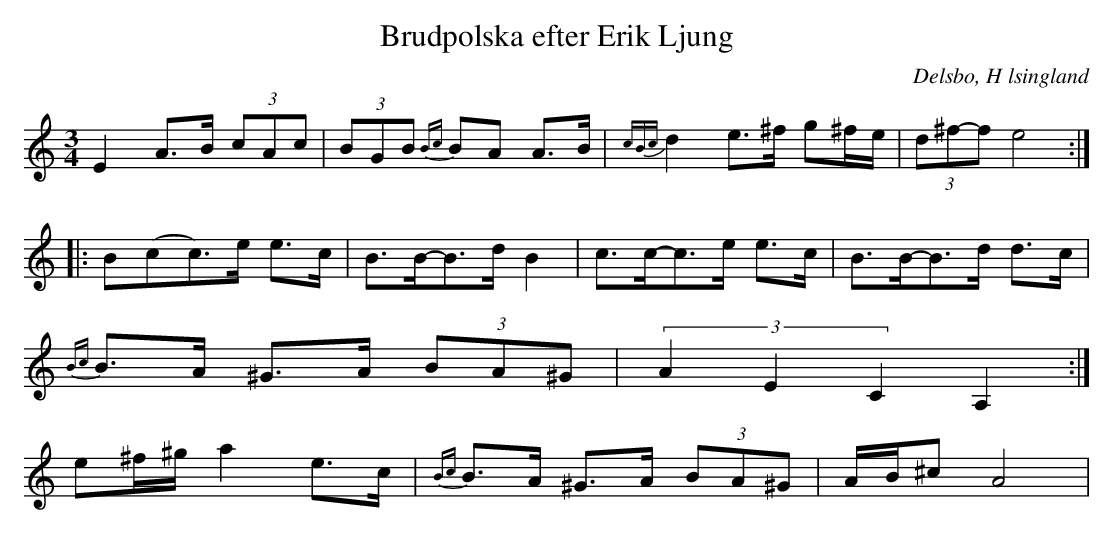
X:1
T: Brudpolska efter Erik Ljung
O: Delsbo, H lsingland
M: 3/4
L: 1/8
K: Am
E2 A>B (3cAc| (3BGB {Bc}BA A>B|{cBc}d2 e>^f g^f/e/|(3d^f-f e4 :|
|:B(cc)>e e>c|B>B-B>d B2|c>c-c>e e>c|B>B-B>d d>c|
{Bc}B>A ^G>A (3BA^G|(3A2E2C2 A,2:|
e^f/^g/ a2 e>c|{Bc}B>A ^G>A (3BA^G|A/B/^c A4|
